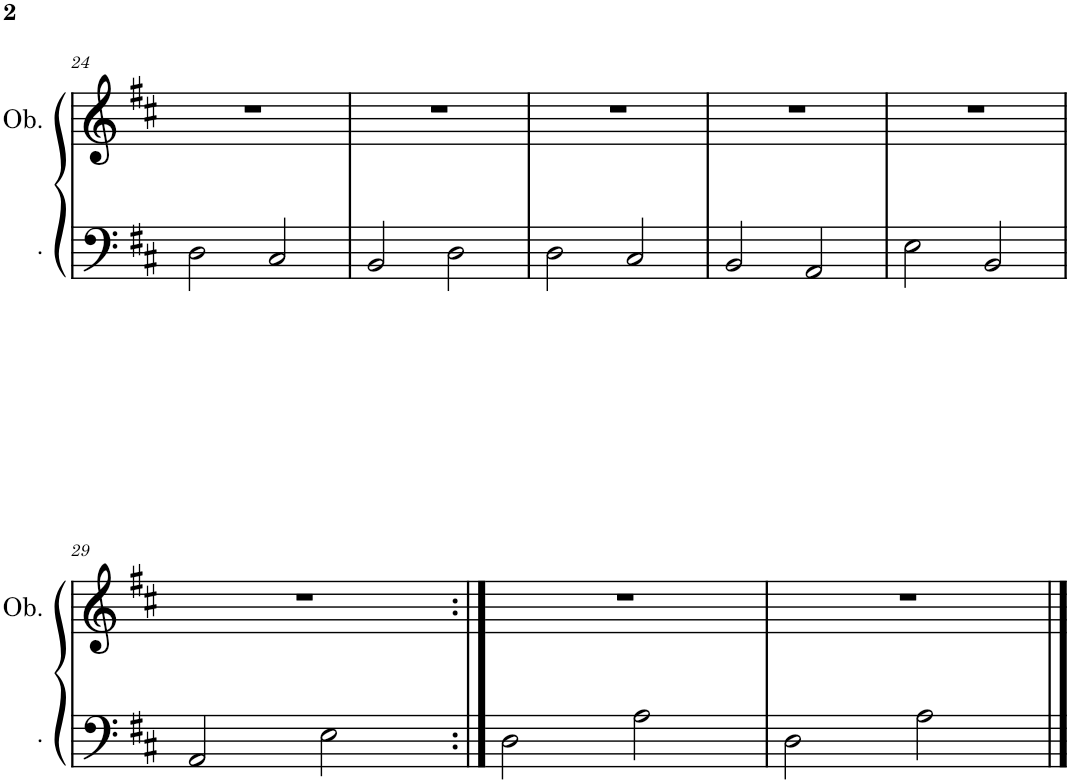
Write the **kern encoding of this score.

**kern	**kern
*part2	*part1
*staff2	*staff1
*I".	*I"Oboe
*	*I'Ob.
!!LO:PB:g=z
*clefF4	*clefG2
*Trd7c12	*
*k[f#c#]	*k[f#c#]
*M4/4	*M4/4
=24	=24
2D\	1r
2C#/	.
=25	=25
2BB/	1r
2D\	.
=26	=26
2D\	1r
2C#/	.
=27	=27
2BB/	1r
2AA/	.
=28	=28
2E\	1r
2BB/	.
!!LO:LB:g=z
=29	=29
2AA/	1r
2E\	.
=30:|!	=30:|!
2D\	1r
2A\	.
=31	=31
2D\	1r
2A\	.
==	==
*-	*-
